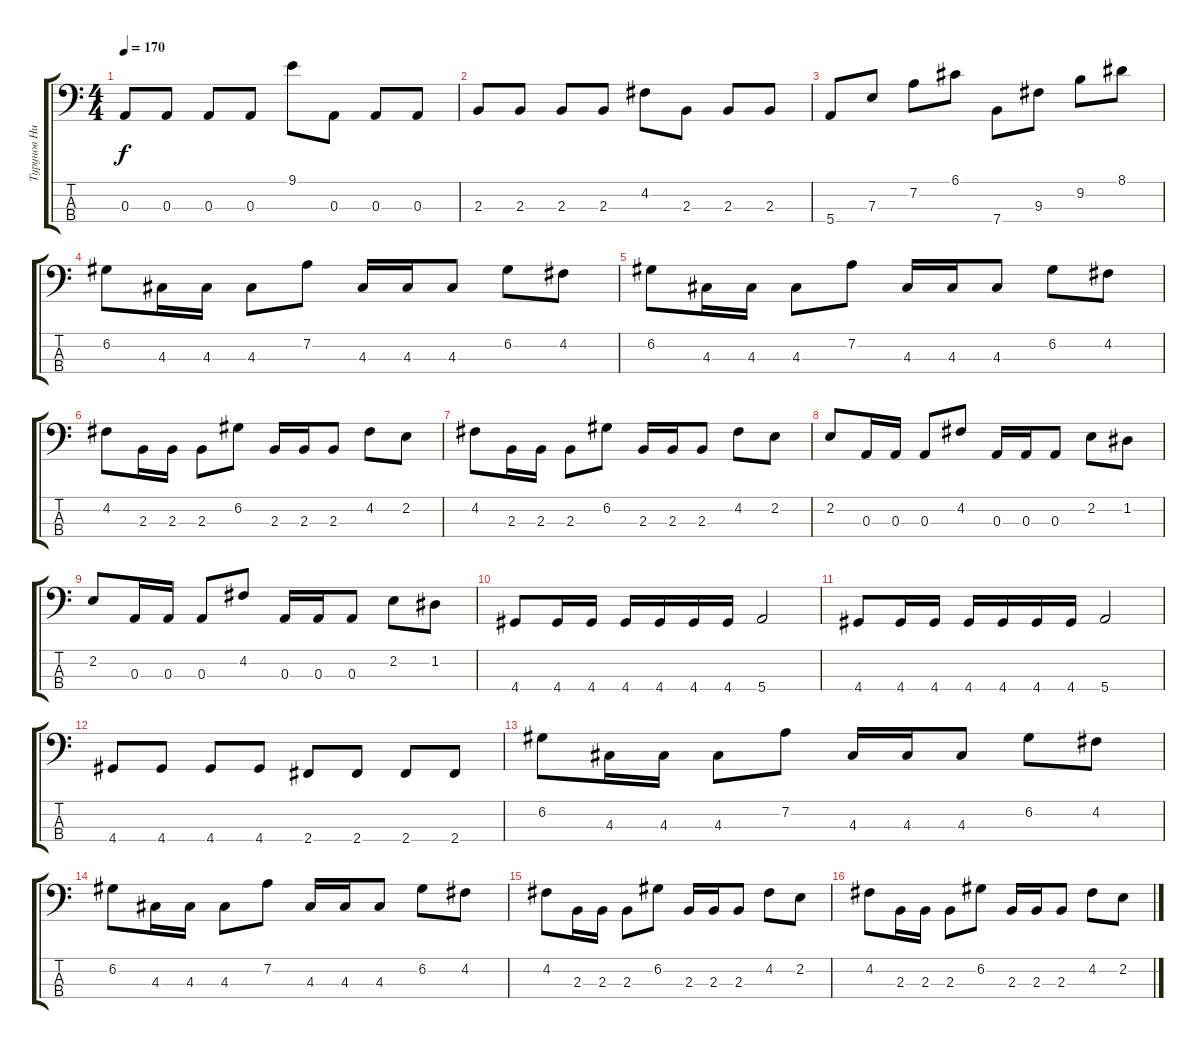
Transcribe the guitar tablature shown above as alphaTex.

\track ("Турунов Николай" "Турунов Ни") {instrument electricbassfinger}
\staff {score tabs}
\tuning (G2 D2 A1 E1) {hide}
\ts (4 4)
\tempo 170
\clef f4
\ks c
0.3.8{dy f} 0.3.8 0.3.8 0.3.8 9.1.8 0.3.8 0.3.8 0.3.8 |
2.3.8 2.3.8 2.3.8 2.3.8 4.2.8 2.3.8 2.3.8 2.3.8 |
5.4.8 7.3.8 7.2.8 6.1.8 7.4.8 9.3.8 9.2.8 8.1.8 |
6.2.8 4.3.16 4.3.16 4.3.8 7.2.8 4.3.16 4.3.16 4.3.8 6.2.8 4.2.8 |
6.2.8 4.3.16 4.3.16 4.3.8 7.2.8 4.3.16 4.3.16 4.3.8 6.2.8 4.2.8 |
4.2.8 2.3.16 2.3.16 2.3.8 6.2.8 2.3.16 2.3.16 2.3.8 4.2.8 2.2.8 |
4.2.8 2.3.16 2.3.16 2.3.8 6.2.8 2.3.16 2.3.16 2.3.8 4.2.8 2.2.8 |
2.2.8 0.3.16 0.3.16 0.3.8 4.2.8 0.3.16 0.3.16 0.3.8 2.2.8 1.2.8 |
2.2.8 0.3.16 0.3.16 0.3.8 4.2.8 0.3.16 0.3.16 0.3.8 2.2.8 1.2.8 |
4.4.8 4.4.16 4.4.16 4.4.16 4.4.16 4.4.16 4.4.16 5.4.2 |
4.4.8 4.4.16 4.4.16 4.4.16 4.4.16 4.4.16 4.4.16 5.4.2 |
4.4.8 4.4.8 4.4.8 4.4.8 2.4.8 2.4.8 2.4.8 2.4.8 |
6.2.8 4.3.16 4.3.16 4.3.8 7.2.8 4.3.16 4.3.16 4.3.8 6.2.8 4.2.8 |
6.2.8 4.3.16 4.3.16 4.3.8 7.2.8 4.3.16 4.3.16 4.3.8 6.2.8 4.2.8 |
4.2.8 2.3.16 2.3.16 2.3.8 6.2.8 2.3.16 2.3.16 2.3.8 4.2.8 2.2.8 |
4.2.8 2.3.16 2.3.16 2.3.8 6.2.8 2.3.16 2.3.16 2.3.8 4.2.8 2.2.8
